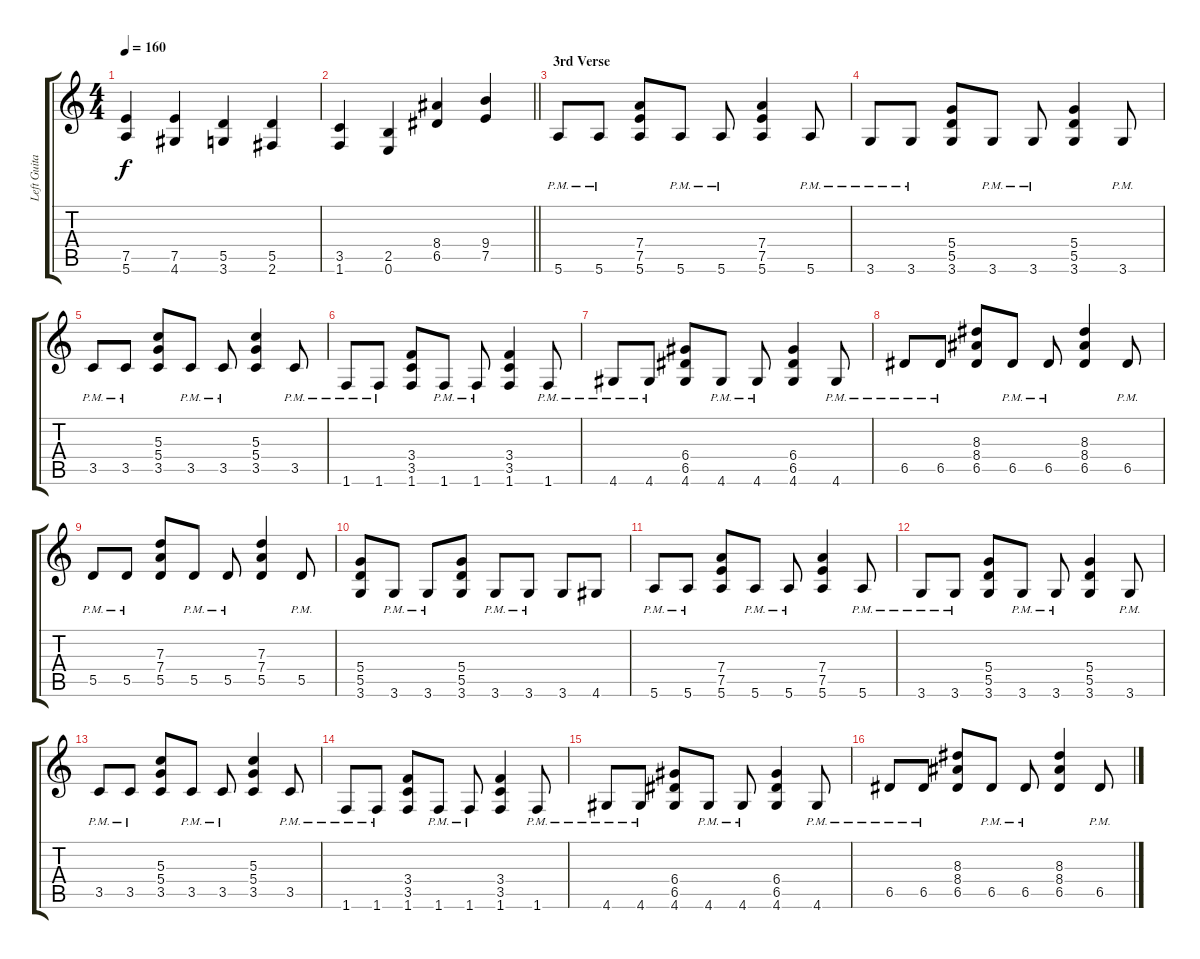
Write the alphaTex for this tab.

\track ("Left Guitar" "Left Guita") {instrument distortionguitar}
\staff {score tabs}
\tuning (E4 B3 G3 D3 A2 E2) {hide}
\ts (4 4)
\tempo 160
\clef g2
\ks c
(7.5 5.6).4{dy f} (7.5 4.6).4 (5.5 3.6).4 (5.5 2.6).4 |
\barLineRight lightlight
(3.5 1.6).4 (2.5 0.6).4 (8.4 6.5).4 (9.4 7.5).4 |
\section ("" "3rd Verse")
5.6{pm}.8{volume 12} 5.6{pm}.8 (7.4 7.5 5.6).8 5.6{pm}.8 5.6{pm}.8 (7.4 7.5 5.6).4 5.6{pm}.8 |
3.6{pm}.8 3.6{pm}.8 (5.4 5.5 3.6).8 3.6{pm}.8 3.6{pm}.8 (5.4 5.5 3.6).4 3.6{pm}.8 |
3.5{pm}.8 3.5{pm}.8 (5.3 5.4 3.5).8 3.5{pm}.8 3.5{pm}.8 (5.3 5.4 3.5).4 3.5{pm}.8 |
1.6{pm}.8 1.6{pm}.8 (3.4 3.5 1.6).8 1.6{pm}.8 1.6{pm}.8 (3.4 3.5 1.6).4 1.6{pm}.8 |
4.6{pm}.8 4.6{pm}.8 (6.4 6.5 4.6).8 4.6{pm}.8 4.6{pm}.8 (6.4 6.5 4.6).4 4.6{pm}.8 |
6.5{pm}.8 6.5{pm}.8 (8.3 8.4 6.5).8 6.5{pm}.8 6.5{pm}.8 (8.3 8.4 6.5).4 6.5{pm}.8 |
5.5{pm}.8 5.5{pm}.8 (7.3 7.4 5.5).8 5.5{pm}.8 5.5{pm}.8 (7.3 7.4 5.5).4 5.5{pm}.8 |
(5.4 5.5 3.6).8 3.6{pm}.8 3.6{pm}.8 (5.4 5.5 3.6).8 3.6{pm}.8 3.6{pm}.8 3.6.8 4.6.8 |
5.6{pm}.8 5.6{pm}.8 (7.4 7.5 5.6).8 5.6{pm}.8 5.6{pm}.8 (7.4 7.5 5.6).4 5.6{pm}.8 |
3.6{pm}.8 3.6{pm}.8 (5.4 5.5 3.6).8 3.6{pm}.8 3.6{pm}.8 (5.4 5.5 3.6).4 3.6{pm}.8 |
3.5{pm}.8 3.5{pm}.8 (5.3 5.4 3.5).8 3.5{pm}.8 3.5{pm}.8 (5.3 5.4 3.5).4 3.5{pm}.8 |
1.6{pm}.8 1.6{pm}.8 (3.4 3.5 1.6).8 1.6{pm}.8 1.6{pm}.8 (3.4 3.5 1.6).4 1.6{pm}.8 |
4.6{pm}.8 4.6{pm}.8 (6.4 6.5 4.6).8 4.6{pm}.8 4.6{pm}.8 (6.4 6.5 4.6).4 4.6{pm}.8 |
6.5{pm}.8 6.5{pm}.8 (8.3 8.4 6.5).8 6.5{pm}.8 6.5{pm}.8 (8.3 8.4 6.5).4 6.5{pm}.8
